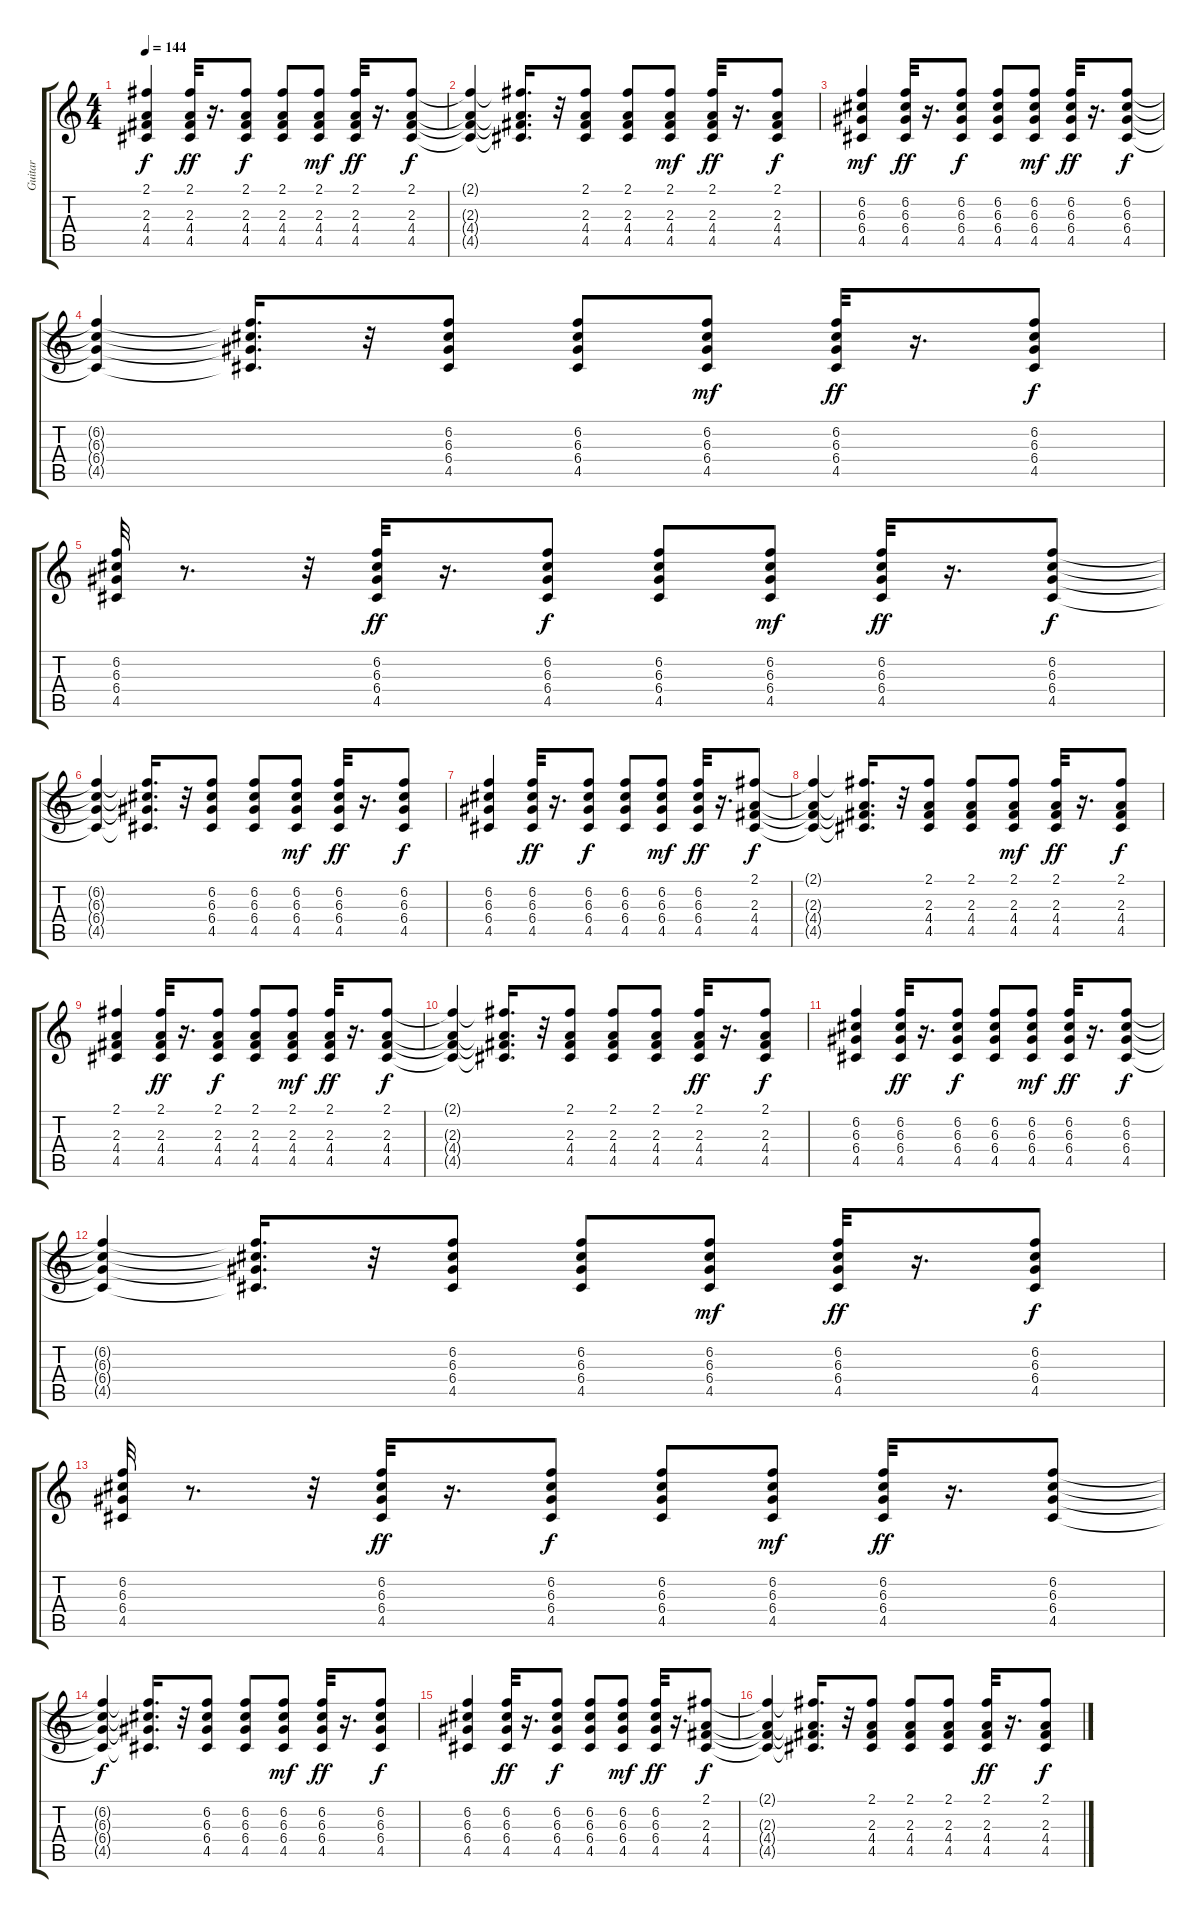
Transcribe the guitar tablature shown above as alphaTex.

\track ("Guitar" "Guitar") {instrument acousticguitarsteel}
\staff {score tabs}
\tuning (E4 B3 G3 D3 A2 E2) {hide}
\ts (4 4)
\tempo 144
\clef g2
\ks c
(2.1 2.3 4.4 4.5).4{dy f} (2.1 2.3 4.4 4.5).32{dy ff} r.16{d} (2.1 2.3 4.4 4.5).8{dy f} (2.1 2.3 4.4 4.5).8 (2.1 2.3 4.4 4.5).8{dy mf} (2.1 2.3 4.4 4.5).32{dy ff} r.16{d} (2.1 2.3 4.4 4.5).8{dy f} |
(2.1{t} 2.3{t} 4.4{t} 4.5{t}).4 (2.1{t} 2.3{t} 4.4{t} 4.5{t}).16{d} r.32 (2.1 2.3 4.4 4.5).8 (2.1 2.3 4.4 4.5).8 (2.1 2.3 4.4 4.5).8{dy mf} (2.1 2.3 4.4 4.5).32{dy ff} r.16{d} (2.1 2.3 4.4 4.5).8{dy f} |
(6.2 6.3 6.4 4.5).4{dy mf} (6.2 6.3 6.4 4.5).32{dy ff} r.16{d} (6.2 6.3 6.4 4.5).8{dy f} (6.2 6.3 6.4 4.5).8 (6.2 6.3 6.4 4.5).8{dy mf} (6.2 6.3 6.4 4.5).32{dy ff} r.16{d} (6.2 6.3 6.4 4.5).8{dy f} |
(6.2{t} 6.3{t} 6.4{t} 4.5{t}).4 (6.2{t} 6.3{t} 6.4{t} 4.5{t}).16{d} r.32 (6.2 6.3 6.4 4.5).8 (6.2 6.3 6.4 4.5).8 (6.2 6.3 6.4 4.5).8{dy mf} (6.2 6.3 6.4 4.5).32{dy ff} r.16{d} (6.2 6.3 6.4 4.5).8{dy f} |
(6.2 6.3 6.4 4.5).32 r.8{d} r.32 (6.2 6.3 6.4 4.5).32{dy ff} r.16{d} (6.2 6.3 6.4 4.5).8{dy f} (6.2 6.3 6.4 4.5).8 (6.2 6.3 6.4 4.5).8{dy mf} (6.2 6.3 6.4 4.5).32{dy ff} r.16{d} (6.2 6.3 6.4 4.5).8{dy f} |
(6.2{t} 6.3{t} 6.4{t} 4.5{t}).4 (6.2{t} 6.3{t} 6.4{t} 4.5{t}).16{d} r.32 (6.2 6.3 6.4 4.5).8 (6.2 6.3 6.4 4.5).8 (6.2 6.3 6.4 4.5).8{dy mf} (6.2 6.3 6.4 4.5).32{dy ff} r.16{d} (6.2 6.3 6.4 4.5).8{dy f} |
(6.2 6.3 6.4 4.5).4 (6.2 6.3 6.4 4.5).32{dy ff} r.16{d} (6.2 6.3 6.4 4.5).8{dy f} (6.2 6.3 6.4 4.5).8 (6.2 6.3 6.4 4.5).8{dy mf} (6.2 6.3 6.4 4.5).32{dy ff} r.16{d} (2.1 2.3 4.4 4.5).8{dy f} |
(2.1{t} 2.3{t} 4.4{t} 4.5{t}).4 (2.1{t} 2.3{t} 4.4{t} 4.5{t}).16{d} r.32 (2.1 2.3 4.4 4.5).8 (2.1 2.3 4.4 4.5).8 (2.1 2.3 4.4 4.5).8{dy mf} (2.1 2.3 4.4 4.5).32{dy ff} r.16{d} (2.1 2.3 4.4 4.5).8{dy f} |
(2.1 2.3 4.4 4.5).4 (2.1 2.3 4.4 4.5).32{dy ff} r.16{d} (2.1 2.3 4.4 4.5).8{dy f} (2.1 2.3 4.4 4.5).8 (2.1 2.3 4.4 4.5).8{dy mf} (2.1 2.3 4.4 4.5).32{dy ff} r.16{d} (2.1 2.3 4.4 4.5).8{dy f} |
(2.1{t} 2.3{t} 4.4{t} 4.5{t}).4 (2.1{t} 2.3{t} 4.4{t} 4.5{t}).16{d} r.32 (2.1 2.3 4.4 4.5).8 (2.1 2.3 4.4 4.5).8 (2.1 2.3 4.4 4.5).8 (2.1 2.3 4.4 4.5).32{dy ff} r.16{d} (2.1 2.3 4.4 4.5).8{dy f} |
(6.2 6.3 6.4 4.5).4 (6.2 6.3 6.4 4.5).32{dy ff} r.16{d} (6.2 6.3 6.4 4.5).8{dy f} (6.2 6.3 6.4 4.5).8 (6.2 6.3 6.4 4.5).8{dy mf} (6.2 6.3 6.4 4.5).32{dy ff} r.16{d} (6.2 6.3 6.4 4.5).8{dy f} |
(6.2{t} 6.3{t} 6.4{t} 4.5{t}).4 (6.2{t} 6.3{t} 6.4{t} 4.5{t}).16{d} r.32 (6.2 6.3 6.4 4.5).8 (6.2 6.3 6.4 4.5).8 (6.2 6.3 6.4 4.5).8{dy mf} (6.2 6.3 6.4 4.5).32{dy ff} r.16{d} (6.2 6.3 6.4 4.5).8{dy f} |
(6.2 6.3 6.4 4.5).32 r.8{d} r.32 (6.2 6.3 6.4 4.5).32{dy ff} r.16{d} (6.2 6.3 6.4 4.5).8{dy f} (6.2 6.3 6.4 4.5).8 (6.2 6.3 6.4 4.5).8{dy mf} (6.2 6.3 6.4 4.5).32{dy ff} r.16{d} (6.2 6.3 6.4 4.5).8 |
(6.2{t} 6.3{t} 6.4{t} 4.5{t}).4{dy f} (6.2{t} 6.3{t} 6.4{t} 4.5{t}).16{d} r.32 (6.2 6.3 6.4 4.5).8 (6.2 6.3 6.4 4.5).8 (6.2 6.3 6.4 4.5).8{dy mf} (6.2 6.3 6.4 4.5).32{dy ff} r.16{d} (6.2 6.3 6.4 4.5).8{dy f} |
(6.2 6.3 6.4 4.5).4 (6.2 6.3 6.4 4.5).32{dy ff} r.16{d} (6.2 6.3 6.4 4.5).8{dy f} (6.2 6.3 6.4 4.5).8 (6.2 6.3 6.4 4.5).8{dy mf} (6.2 6.3 6.4 4.5).32{dy ff} r.16{d} (2.1 2.3 4.4 4.5).8{dy f} |
(2.1{t} 2.3{t} 4.4{t} 4.5{t}).4 (2.1{t} 2.3{t} 4.4{t} 4.5{t}).16{d} r.32 (2.1 2.3 4.4 4.5).8 (2.1 2.3 4.4 4.5).8 (2.1 2.3 4.4 4.5).8 (2.1 2.3 4.4 4.5).32{dy ff} r.16{d} (2.1 2.3 4.4 4.5).8{dy f}
